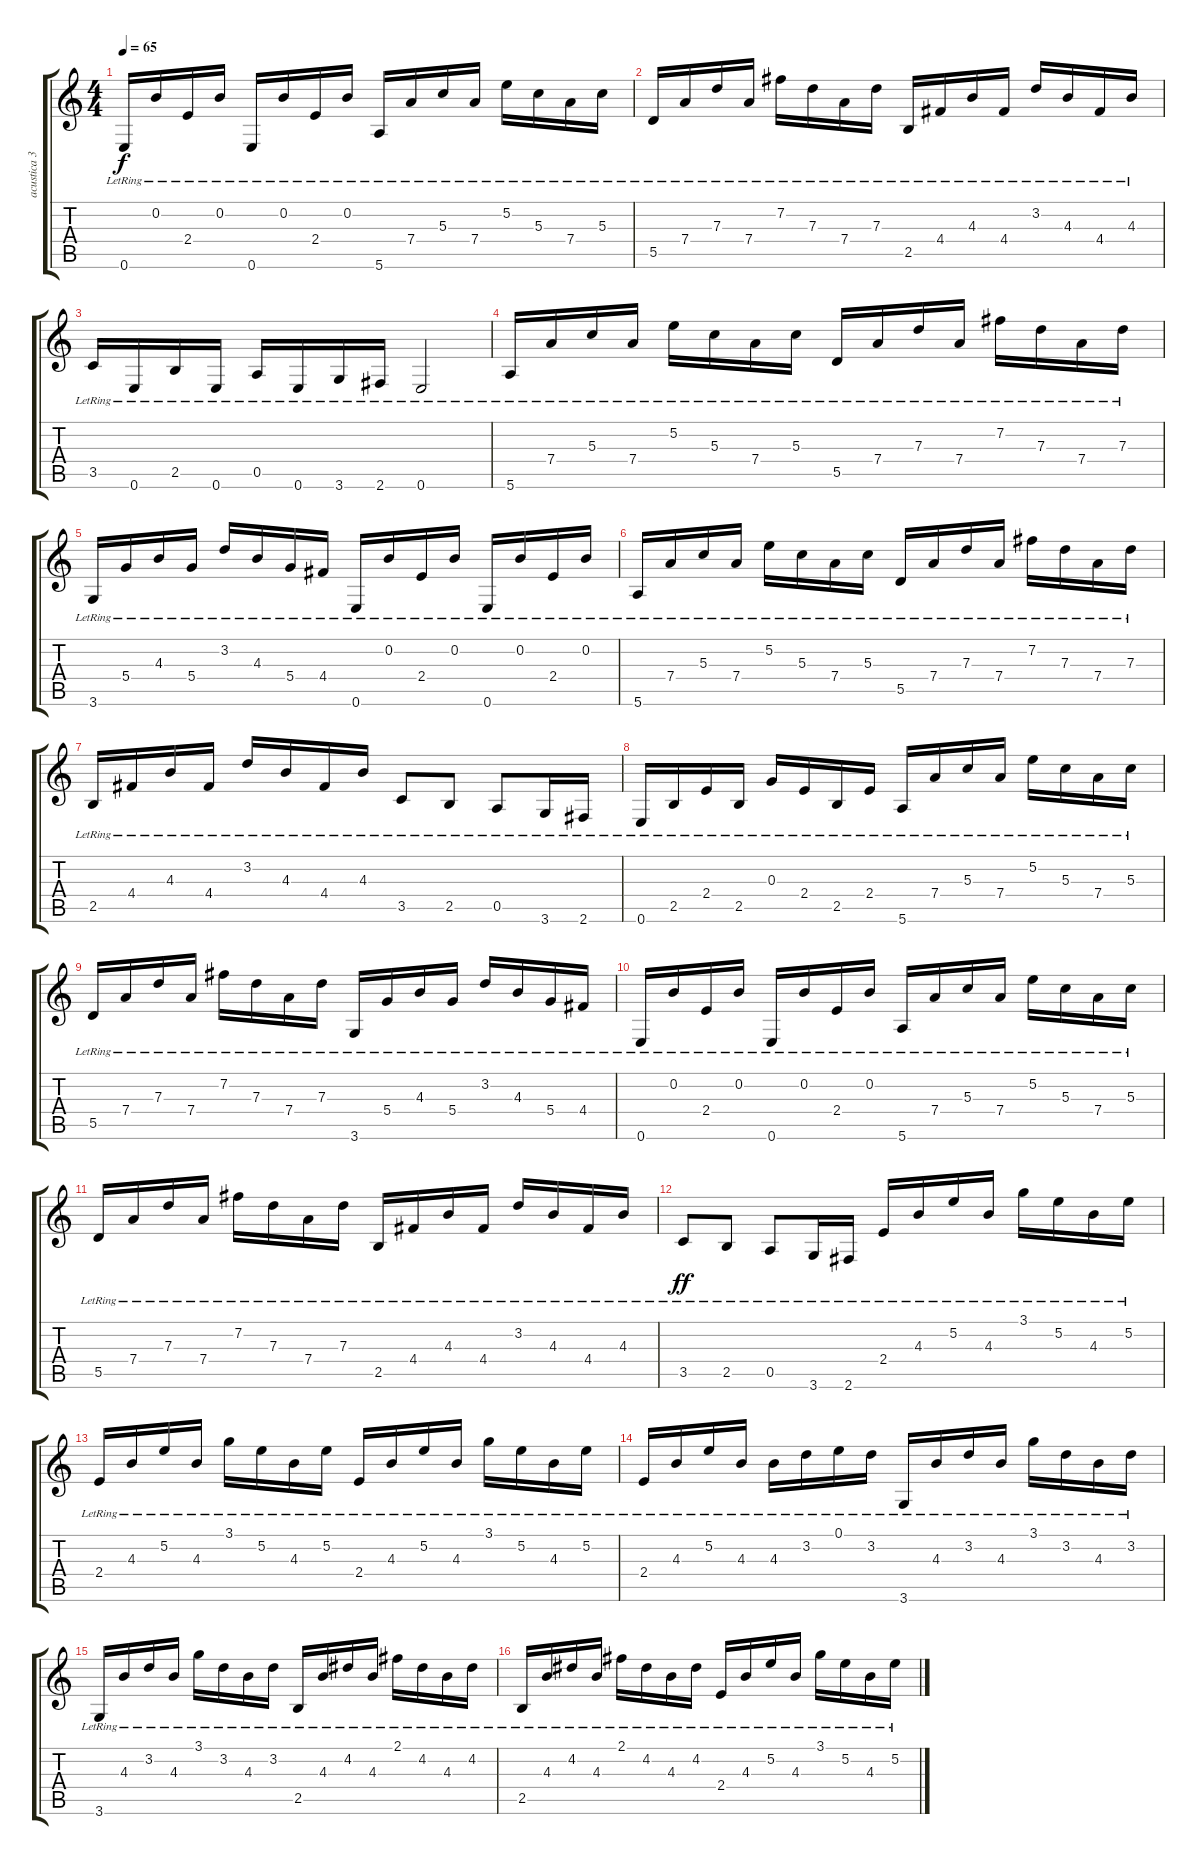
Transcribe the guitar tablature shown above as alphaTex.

\track ("acustica 3" "acustica 3") {instrument acousticguitarnylon}
\staff {score tabs}
\tuning (E4 B3 G3 D3 A2 E2) {hide}
\ts (4 4)
\tempo 65
\clef g2
\ks c
0.6{lr}.16{dy f} 0.2{lr}.16 2.4{lr}.16 0.2{lr}.16 0.6{lr}.16 0.2{lr}.16 2.4{lr}.16 0.2{lr}.16 5.6{lr}.16 7.4{lr}.16 5.3{lr}.16 7.4{lr}.16 5.2{lr}.16 5.3{lr}.16 7.4{lr}.16 5.3{lr}.16 |
5.5{lr}.16 7.4{lr}.16 7.3{lr}.16 7.4{lr}.16 7.2{lr}.16 7.3{lr}.16 7.4{lr}.16 7.3{lr}.16 2.5{lr}.16 4.4{lr}.16 4.3{lr}.16 4.4{lr}.16 3.2{lr}.16 4.3{lr}.16 4.4{lr}.16 4.3{lr}.16 |
3.5{lr}.16 0.6{lr}.16 2.5{lr}.16 0.6{lr}.16 0.5{lr}.16 0.6{lr}.16 3.6{lr}.16 2.6{lr}.16 0.6{lr}.2 |
5.6{lr}.16 7.4{lr}.16 5.3{lr}.16 7.4{lr}.16 5.2{lr}.16 5.3{lr}.16 7.4{lr}.16 5.3{lr}.16 5.5{lr}.16 7.4{lr}.16 7.3{lr}.16 7.4{lr}.16 7.2{lr}.16 7.3{lr}.16 7.4{lr}.16 7.3{lr}.16 |
3.6{lr}.16 5.4{lr}.16 4.3{lr}.16 5.4{lr}.16 3.2{lr}.16 4.3{lr}.16 5.4{lr}.16 4.4{lr}.16 0.6{lr}.16 0.2{lr}.16 2.4{lr}.16 0.2{lr}.16 0.6{lr}.16 0.2{lr}.16 2.4{lr}.16 0.2{lr}.16 |
5.6{lr}.16 7.4{lr}.16 5.3{lr}.16 7.4{lr}.16 5.2{lr}.16 5.3{lr}.16 7.4{lr}.16 5.3{lr}.16 5.5{lr}.16 7.4{lr}.16 7.3{lr}.16 7.4{lr}.16 7.2{lr}.16 7.3{lr}.16 7.4{lr}.16 7.3{lr}.16 |
2.5{lr}.16 4.4{lr}.16 4.3{lr}.16 4.4{lr}.16 3.2{lr}.16 4.3{lr}.16 4.4{lr}.16 4.3{lr}.16 3.5{lr}.8 2.5{lr}.8 0.5{lr}.8 3.6{lr}.16 2.6{lr}.16 |
0.6{lr}.16 2.5{lr}.16 2.4{lr}.16 2.5{lr}.16 0.3{lr}.16 2.4{lr}.16 2.5{lr}.16 2.4{lr}.16 5.6{lr}.16 7.4{lr}.16 5.3{lr}.16 7.4{lr}.16 5.2{lr}.16 5.3{lr}.16 7.4{lr}.16 5.3{lr}.16 |
5.5{lr}.16 7.4{lr}.16 7.3{lr}.16 7.4{lr}.16 7.2{lr}.16 7.3{lr}.16 7.4{lr}.16 7.3{lr}.16 3.6{lr}.16 5.4{lr}.16 4.3{lr}.16 5.4{lr}.16 3.2{lr}.16 4.3{lr}.16 5.4{lr}.16 4.4{lr}.16 |
0.6{lr}.16 0.2{lr}.16 2.4{lr}.16 0.2{lr}.16 0.6{lr}.16 0.2{lr}.16 2.4{lr}.16 0.2{lr}.16 5.6{lr}.16 7.4{lr}.16 5.3{lr}.16 7.4{lr}.16 5.2{lr}.16 5.3{lr}.16 7.4{lr}.16 5.3{lr}.16 |
5.5{lr}.16 7.4{lr}.16 7.3{lr}.16 7.4{lr}.16 7.2{lr}.16 7.3{lr}.16 7.4{lr}.16 7.3{lr}.16 2.5{lr}.16 4.4{lr}.16 4.3{lr}.16 4.4{lr}.16 3.2{lr}.16 4.3{lr}.16 4.4{lr}.16 4.3{lr}.16 |
3.5{lr}.8{dy ff} 2.5{lr}.8 0.5{lr}.8 3.6{lr}.16 2.6{lr}.16 2.4{lr}.16 4.3{lr}.16 5.2{lr}.16 4.3{lr}.16 3.1{lr}.16 5.2{lr}.16 4.3{lr}.16 5.2{lr}.16 |
2.4{lr}.16 4.3{lr}.16 5.2{lr}.16 4.3{lr}.16 3.1{lr}.16 5.2{lr}.16 4.3{lr}.16 5.2{lr}.16 2.4{lr}.16 4.3{lr}.16 5.2{lr}.16 4.3{lr}.16 3.1{lr}.16 5.2{lr}.16 4.3{lr}.16 5.2{lr}.16 |
2.4{lr}.16 4.3{lr}.16 5.2{lr}.16 4.3{lr}.16 4.3{lr}.16 3.2{lr}.16 0.1{lr}.16 3.2{lr}.16 3.6{lr}.16 4.3{lr}.16 3.2{lr}.16 4.3{lr}.16 3.1{lr}.16 3.2{lr}.16 4.3{lr}.16 3.2{lr}.16 |
3.6{lr}.16 4.3{lr}.16 3.2{lr}.16 4.3{lr}.16 3.1{lr}.16 3.2{lr}.16 4.3{lr}.16 3.2{lr}.16 2.5{lr}.16 4.3{lr}.16 4.2{lr}.16 4.3{lr}.16 2.1{lr}.16 4.2{lr}.16 4.3{lr}.16 4.2{lr}.16 |
2.5{lr}.16 4.3{lr}.16 4.2{lr}.16 4.3{lr}.16 2.1{lr}.16 4.2{lr}.16 4.3{lr}.16 4.2{lr}.16 2.4{lr}.16 4.3{lr}.16 5.2{lr}.16 4.3{lr}.16 3.1{lr}.16 5.2{lr}.16 4.3{lr}.16 5.2{lr}.16
